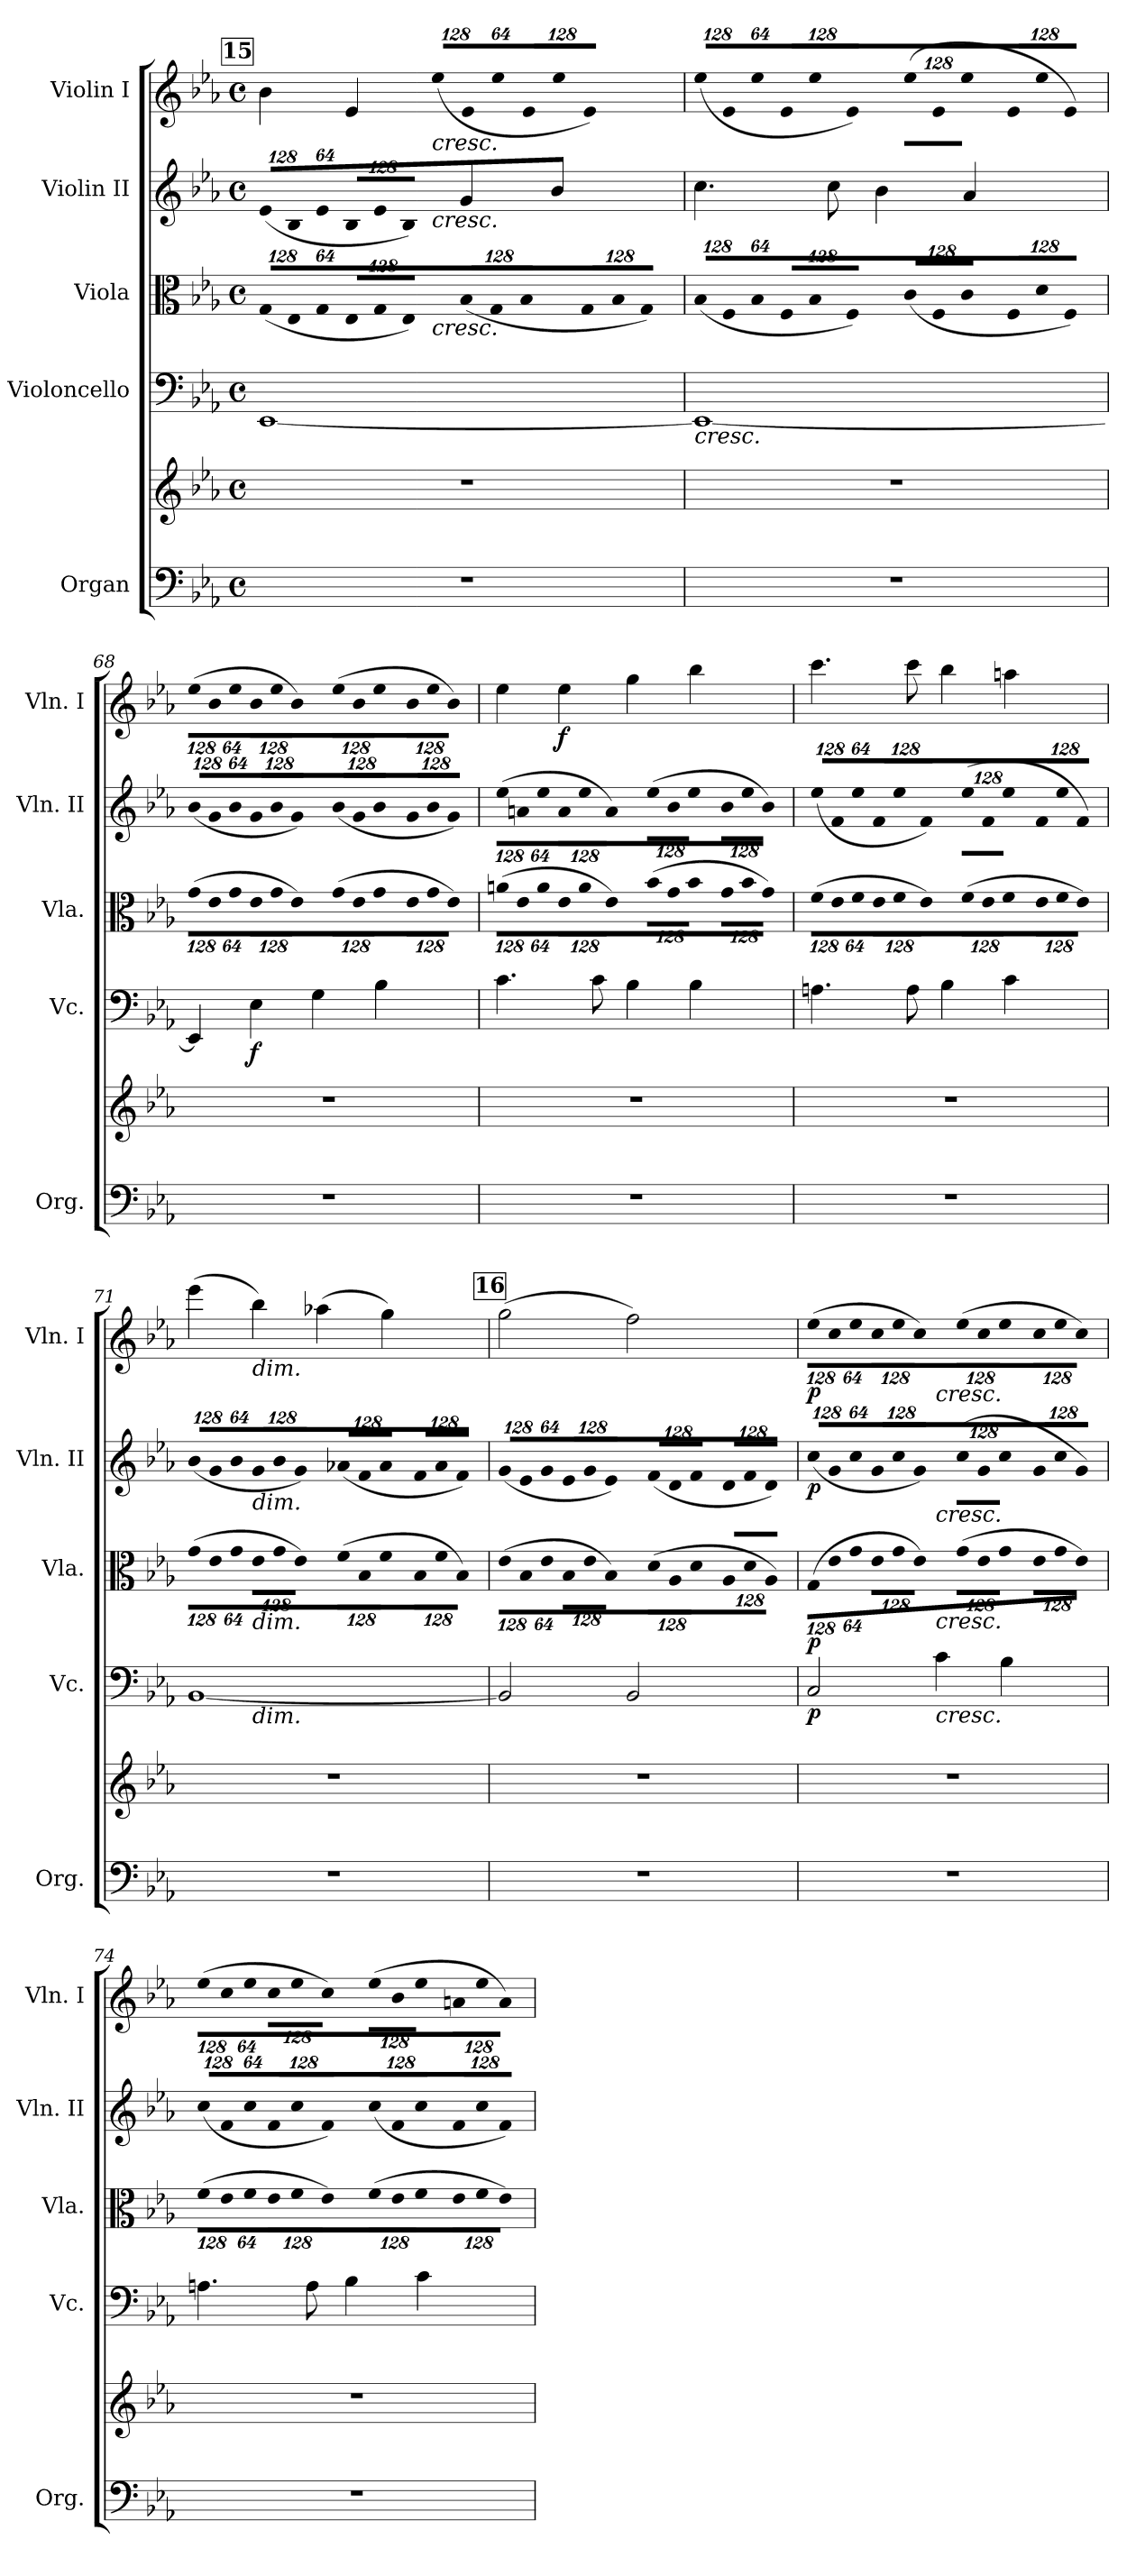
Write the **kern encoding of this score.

**kern	**kern	**kern	**dynam	**kern	**dynam	**kern	**dynam	**kern	**dynam
*part5	*part5	*part4	*part4	*part3	*part3	*part2	*part2	*part1	*part1
*staff6	*staff5	*staff4	*staff4	*staff3	*staff3	*staff2	*staff2	*staff1	*staff1
*I"Organ	*	*I"Violoncello	*	*I"Viola	*	*I"Violin II	*	*I"Violin I	*
*I'Org.	*	*I'Vc.	*	*I'Vla.	*	*I'Vln. II	*	*I'Vln. I	*
*clefF4	*clefG2	*clefF4	*	*clefC3	*	*clefG2	*	*clefG2	*
*k[b-e-a-]	*k[b-e-a-]	*k[b-e-a-]	*	*k[b-e-a-]	*	*k[b-e-a-]	*	*k[b-e-a-]	*
*E-:	*E-:	*E-:	*	*E-:	*	*E-:	*	*E-:	*
*M4/4	*M4/4	*M4/4	*	*M4/4	*	*M4/4	*	*M4/4	*
*met(c)	*met(c)	*met(c)	*	*met(c)	*	*met(c)	*	*met(c)	*
*	*	*	*	*Xbrackettup	*	*	*	*	*
!!LO:REH:place=s1:B:color=#000000:enc=box:fs=19.9975:t=15
=66	=66	=66	=66	=66	=66	=66	=66	=66	=66
!	!	!	!	!LO:N:vis=8	!	!	!	!	!
*	*	*	*	*	*	*Xbrackettup	*	*	*
!	!	!	!	!	!	!LO:N:vis=8	!	!	!
1r	1r	[1EE-i	.	(1024%85Gi/L	.	(1024%85e-i/L	.	4b-i\	.
!	!	!	!	!LO:N:vis=8	!	!LO:N:vis=8	!	!	!
.	.	.	.	1024%85E-i/	.	1024%85B-i/	.	.	.
!	!	!	!	!LO:N:vis=8	!	!LO:N:vis=8	!	!	!
.	.	.	.	512%43Gi/J	.	512%43e-i/J	.	.	.
!	!	!	!	!LO:N:vis=8	!	!LO:N:vis=8	!	!	!
.	.	.	.	1024%85E-i/L	.	1024%85B-i/L	.	4e-i/	.
!	!	!	!	!LO:N:vis=8	!	!LO:N:vis=8	!	!	!
.	.	.	.	1024%85Gi/	.	1024%85e-i/	.	.	.
!	!	!	!	!LO:N:vis=8	!	!LO:N:vis=8	!	!	!
.	.	.	.	512%43E-i/J)	.	512%43B-i/J)	.	.	.
!	!	!	!	!LO:N:vis=8	!	!	!	!	!
*	*	*	*	*	*	*	*	*Xbrackettup	*
!	!	!	!	!	!	!	!	!LO:TX:b:i:t=cresc.	!
!	!	!	!	!	!	!LO:TX:b:i:t=cresc.	!	!	!
!	!	!	!	!LO:TX:b:i:t=cresc.	!	!	!	!	!
!	!	!	!	!	!	!	!	!LO:N:vis=8	!
.	.	.	.	(1024%85B-i/L	.	4gi/	.	(1024%85ee-i\L	.
!	!	!	!	!LO:N:vis=8	!	!	!	!LO:N:vis=8	!
.	.	.	.	1024%85Gi/	.	.	.	1024%85e-i\	.
!	!	!	!	!LO:N:vis=8	!	!	!	!LO:N:vis=8	!
.	.	.	.	512%43B-i/J	.	.	.	512%43ee-i\J	.
!	!	!	!	!LO:N:vis=8	!	!	!	!LO:N:vis=8	!
.	.	.	.	1024%85Gi/L	.	4b-i\	.	1024%85e-i/L	.
!	!	!	!	!LO:N:vis=8	!	!	!	!LO:N:vis=8	!
.	.	.	.	1024%85B-i/	.	.	.	1024%85ee-i/	.
!	!	!	!	!LO:N:vis=8	!	!	!	!LO:N:vis=8	!
.	.	.	.	512%43Gi/J)	.	.	.	512%43e-i/J)	.
!!LO:PB:g=z
=67	=67	=67	=67	=67	=67	=67	=67	=67	=67
!	!	!LO:TX:b:i:t=cresc.	!	!	!	!	!	!	!
!	!	!	!	!LO:N:vis=8	!	!	!	!LO:N:vis=8	!
1r	1r	1EE-i_	.	(1024%85B-i/L	.	4.cci\	.	(1024%85ee-i\L	.
!	!	!	!	!LO:N:vis=8	!	!	!	!LO:N:vis=8	!
.	.	.	.	1024%85Fi/	.	.	.	1024%85e-i\	.
!	!	!	!	!LO:N:vis=8	!	!	!	!LO:N:vis=8	!
.	.	.	.	512%43B-i/J	.	.	.	512%43ee-i\J	.
!	!	!	!	!LO:N:vis=8	!	!	!	!LO:N:vis=8	!
.	.	.	.	1024%85Fi/L	.	.	.	1024%85e-i/L	.
!	!	!	!	!LO:N:vis=8	!	!	!	!LO:N:vis=8	!
.	.	.	.	1024%85B-i/	.	.	.	1024%85ee-i/	.
.	.	.	.	.	.	8cci\	.	.	.
!	!	!	!	!LO:N:vis=8	!	!	!	!LO:N:vis=8	!
.	.	.	.	512%43Fi/J)	.	.	.	512%43e-i/J)	.
!	!	!	!	!LO:N:vis=8	!	!	!	!LO:N:vis=8	!
.	.	.	.	(1024%85ci/L	.	4b-i\	.	(1024%85ee-i\L	.
!	!	!	!	!LO:N:vis=8	!	!	!	!LO:N:vis=8	!
.	.	.	.	1024%85Fi/	.	.	.	1024%85e-i\	.
!	!	!	!	!LO:N:vis=8	!	!	!	!LO:N:vis=8	!
.	.	.	.	512%43ci/J	.	.	.	512%43ee-i\J	.
!	!	!	!	!LO:N:vis=8	!	!	!	!LO:N:vis=8	!
.	.	.	.	1024%85Fi/L	.	4a-i/	.	1024%85e-i/L	.
!	!	!	!	!LO:N:vis=8	!	!	!	!LO:N:vis=8	!
.	.	.	.	1024%85di/	.	.	.	1024%85ee-i/	.
!	!	!	!	!LO:N:vis=8	!	!	!	!LO:N:vis=8	!
.	.	.	.	512%43Fi/J)	.	.	.	512%43e-i/J)	.
=68	=68	=68	=68	=68	=68	=68	=68	=68	=68
!	!	!	!	!LO:N:vis=8	!	!LO:N:vis=8	!	!LO:N:vis=8	!
1r	1r	4EE-i/]	.	(1024%85gi\L	.	(1024%85b-i/L	.	(1024%85ee-i\L	.
!	!	!	!	!LO:N:vis=8	!	!LO:N:vis=8	!	!LO:N:vis=8	!
.	.	.	.	1024%85e-i\	.	1024%85gi/	.	1024%85b-i\	.
!	!	!	!	!LO:N:vis=8	!	!LO:N:vis=8	!	!LO:N:vis=8	!
.	.	.	.	512%43gi\J	.	512%43b-i/J	.	512%43ee-i\J	.
!	!	!	!	!LO:N:vis=8	!	!LO:N:vis=8	!	!LO:N:vis=8	!
.	.	4E-i\	f	1024%85e-i\L	.	1024%85gi/L	.	1024%85b-i\L	.
!	!	!	!	!LO:N:vis=8	!	!LO:N:vis=8	!	!LO:N:vis=8	!
.	.	.	.	1024%85gi\	.	1024%85b-i/	.	1024%85ee-i\	.
!	!	!	!	!LO:N:vis=8	!	!LO:N:vis=8	!	!LO:N:vis=8	!
.	.	.	.	512%43e-i\J)	.	512%43gi/J)	.	512%43b-i\J)	.
!	!	!	!	!LO:N:vis=8	!	!LO:N:vis=8	!	!LO:N:vis=8	!
.	.	4Gi\	.	(1024%85gi\L	.	(1024%85b-i/L	.	(1024%85ee-i\L	.
!	!	!	!	!LO:N:vis=8	!	!LO:N:vis=8	!	!LO:N:vis=8	!
.	.	.	.	1024%85e-i\	.	1024%85gi/	.	1024%85b-i\	.
!	!	!	!	!LO:N:vis=8	!	!LO:N:vis=8	!	!LO:N:vis=8	!
.	.	.	.	512%43gi\J	.	512%43b-i/J	.	512%43ee-i\J	.
!	!	!	!	!LO:N:vis=8	!	!LO:N:vis=8	!	!LO:N:vis=8	!
.	.	4B-i\	.	1024%85e-i\L	.	1024%85gi/L	.	1024%85b-i\L	.
!	!	!	!	!LO:N:vis=8	!	!LO:N:vis=8	!	!LO:N:vis=8	!
.	.	.	.	1024%85gi\	.	1024%85b-i/	.	1024%85ee-i\	.
!	!	!	!	!LO:N:vis=8	!	!LO:N:vis=8	!	!LO:N:vis=8	!
.	.	.	.	512%43e-i\J)	.	512%43gi/J)	.	512%43b-i\J)	.
=69	=69	=69	=69	=69	=69	=69	=69	=69	=69
!	!	!	!	!LO:N:vis=8	!	!LO:N:vis=8	!	!	!
1r	1r	4.ci\	.	(1024%85ani\L	.	(1024%85ee-i\L	.	4ee-i\	.
!	!	!	!	!LO:N:vis=8	!	!LO:N:vis=8	!	!	!
.	.	.	.	1024%85e-i\	.	1024%85ani\	.	.	.
!	!	!	!	!LO:N:vis=8	!	!LO:N:vis=8	!	!	!
.	.	.	.	512%43ai\J	.	512%43ee-i\J	.	.	.
!	!	!	!	!LO:N:vis=8	!	!LO:N:vis=8	!	!	!
.	.	.	.	1024%85e-i\L	.	1024%85ai\L	.	4ee-i\	f
!	!	!	!	!LO:N:vis=8	!	!LO:N:vis=8	!	!	!
.	.	.	.	1024%85ai\	.	1024%85ee-i\	.	.	.
.	.	8ci\	.	.	.	.	.	.	.
!	!	!	!	!LO:N:vis=8	!	!LO:N:vis=8	!	!	!
.	.	.	.	512%43e-i\J)	.	512%43ai\J)	.	.	.
!	!	!	!	!LO:N:vis=8	!	!LO:N:vis=8	!	!	!
.	.	4B-i\	.	(1024%85b-i\L	.	(1024%85ee-i\L	.	4ggi\	.
!	!	!	!	!LO:N:vis=8	!	!LO:N:vis=8	!	!	!
.	.	.	.	1024%85gi\	.	1024%85b-i\	.	.	.
!	!	!	!	!LO:N:vis=8	!	!LO:N:vis=8	!	!	!
.	.	.	.	512%43b-i\J	.	512%43ee-i\J	.	.	.
!	!	!	!	!LO:N:vis=8	!	!LO:N:vis=8	!	!	!
.	.	4B-i\	.	1024%85gi\L	.	1024%85b-i\L	.	4bb-i\	.
!	!	!	!	!LO:N:vis=8	!	!LO:N:vis=8	!	!	!
.	.	.	.	1024%85b-i\	.	1024%85ee-i\	.	.	.
!	!	!	!	!LO:N:vis=8	!	!LO:N:vis=8	!	!	!
.	.	.	.	512%43gi\J)	.	512%43b-i\J)	.	.	.
!!LO:LB:g=z
=70	=70	=70	=70	=70	=70	=70	=70	=70	=70
!	!	!	!	!LO:N:vis=8	!	!LO:N:vis=8	!	!	!
1r	1r	4.Ani\	.	(1024%85fi\L	.	(1024%85ee-i\L	.	4.ccci\	.
!	!	!	!	!LO:N:vis=8	!	!LO:N:vis=8	!	!	!
.	.	.	.	1024%85e-i\	.	1024%85fi\	.	.	.
!	!	!	!	!LO:N:vis=8	!	!LO:N:vis=8	!	!	!
.	.	.	.	512%43fi\J	.	512%43ee-i\J	.	.	.
!	!	!	!	!LO:N:vis=8	!	!LO:N:vis=8	!	!	!
.	.	.	.	1024%85e-i\L	.	1024%85fi/L	.	.	.
!	!	!	!	!LO:N:vis=8	!	!LO:N:vis=8	!	!	!
.	.	.	.	1024%85fi\	.	1024%85ee-i/	.	.	.
.	.	8Ai\	.	.	.	.	.	8ccci\	.
!	!	!	!	!LO:N:vis=8	!	!LO:N:vis=8	!	!	!
.	.	.	.	512%43e-i\J)	.	512%43fi/J)	.	.	.
!	!	!	!	!LO:N:vis=8	!	!LO:N:vis=8	!	!	!
.	.	4B-i\	.	(1024%85fi\L	.	(1024%85ee-i\L	.	4bb-i\	.
!	!	!	!	!LO:N:vis=8	!	!LO:N:vis=8	!	!	!
.	.	.	.	1024%85e-i\	.	1024%85fi\	.	.	.
!	!	!	!	!LO:N:vis=8	!	!LO:N:vis=8	!	!	!
.	.	.	.	512%43fi\J	.	512%43ee-i\J	.	.	.
!	!	!	!	!LO:N:vis=8	!	!LO:N:vis=8	!	!	!
.	.	4ci\	.	1024%85e-i\L	.	1024%85fi/L	.	4aani\	.
!	!	!	!	!LO:N:vis=8	!	!LO:N:vis=8	!	!	!
.	.	.	.	1024%85fi\	.	1024%85ee-i/	.	.	.
!	!	!	!	!LO:N:vis=8	!	!LO:N:vis=8	!	!	!
.	.	.	.	512%43e-i\J)	.	512%43fi/J)	.	.	.
=71	=71	=71	=71	=71	=71	=71	=71	=71	=71
!	!	!	!	!LO:N:vis=8	!	!LO:N:vis=8	!	!	!
*	*	*^	*	*	*	*	*	*	*
1r	1r	[1BB-i	4ryy	.	(1024%85gi\L	.	(1024%85b-i/L	.	(4eee-i\	.
!	!	!	!	!	!LO:N:vis=8	!	!LO:N:vis=8	!	!	!
.	.	.	.	.	1024%85e-i\	.	1024%85gi/	.	.	.
!	!	!	!	!	!LO:N:vis=8	!	!LO:N:vis=8	!	!	!
.	.	.	.	.	512%43gi\J	.	512%43b-i/J	.	.	.
!	!	!	!	!	!	!	!	!	!LO:TX:b:i:t=dim.	!
!	!	!	!	!	!	!	!LO:TX:b:i:t=dim.	!	!	!
!	!	!	!	!	!LO:TX:b:i:t=dim.	!	!	!	!	!
!	!	!	!LO:TX:b:i:t=dim.	!	!	!	!	!	!	!
!	!	!	!	!	!LO:N:vis=8	!	!LO:N:vis=8	!	!	!
.	.	.	2.ryy	.	1024%85e-i\L	.	1024%85gi/L	.	4bb-i\)	.
!	!	!	!	!	!LO:N:vis=8	!	!LO:N:vis=8	!	!	!
.	.	.	.	.	1024%85gi\	.	1024%85b-i/	.	.	.
!	!	!	!	!	!LO:N:vis=8	!	!LO:N:vis=8	!	!	!
.	.	.	.	.	512%43e-i\J)	.	512%43gi/J)	.	.	.
!	!	!	!	!	!LO:N:vis=8	!	!LO:N:vis=8	!	!	!
.	.	.	.	.	(1024%85fi\L	.	(1024%85a-Xi/L	.	(4aa-Xi\	.
!	!	!	!	!	!LO:N:vis=8	!	!LO:N:vis=8	!	!	!
.	.	.	.	.	1024%85B-i\	.	1024%85fi/	.	.	.
!	!	!	!	!	!LO:N:vis=8	!	!LO:N:vis=8	!	!	!
.	.	.	.	.	512%43fi\J	.	512%43a-i/J	.	.	.
!	!	!	!	!	!LO:N:vis=8	!	!LO:N:vis=8	!	!	!
.	.	.	.	.	1024%85B-i\L	.	1024%85fi/L	.	4ggi\)	.
!	!	!	!	!	!LO:N:vis=8	!	!LO:N:vis=8	!	!	!
.	.	.	.	.	1024%85fi\	.	1024%85a-i/	.	.	.
!	!	!	!	!	!LO:N:vis=8	!	!LO:N:vis=8	!	!	!
.	.	.	.	.	512%43B-i\J)	.	512%43fi/J)	.	.	.
!!LO:REH:place=s1:B:color=#000000:enc=box:fs=19.9975:t=16
=72	=72	=72	=72	=72	=72	=72	=72	=72	=72	=72
!	!	!	!	!	!LO:N:vis=8	!	!LO:N:vis=8	!	!	!
*	*	*v	*v	*	*	*	*	*	*	*
1r	1r	2BB-i/]	.	(1024%85e-i\L	.	(1024%85gi/L	.	(2ggi\	.
!	!	!	!	!LO:N:vis=8	!	!LO:N:vis=8	!	!	!
.	.	.	.	1024%85B-i\	.	1024%85e-i/	.	.	.
!	!	!	!	!LO:N:vis=8	!	!LO:N:vis=8	!	!	!
.	.	.	.	512%43e-i\J	.	512%43gi/J	.	.	.
!	!	!	!	!LO:N:vis=8	!	!LO:N:vis=8	!	!	!
.	.	.	.	1024%85B-i\L	.	1024%85e-i/L	.	.	.
!	!	!	!	!LO:N:vis=8	!	!LO:N:vis=8	!	!	!
.	.	.	.	1024%85e-i\	.	1024%85gi/	.	.	.
!	!	!	!	!LO:N:vis=8	!	!LO:N:vis=8	!	!	!
.	.	.	.	512%43B-i\J)	.	512%43e-i/J)	.	.	.
!	!	!	!	!LO:N:vis=8	!	!LO:N:vis=8	!	!	!
.	.	2BB-i/	.	(1024%85di\L	.	(1024%85fi/L	.	2ffi\)	.
!	!	!	!	!LO:N:vis=8	!	!LO:N:vis=8	!	!	!
.	.	.	.	1024%85A-i\	.	1024%85di/	.	.	.
!	!	!	!	!LO:N:vis=8	!	!LO:N:vis=8	!	!	!
.	.	.	.	512%43di\J	.	512%43fi/J	.	.	.
!	!	!	!	!LO:N:vis=8	!	!LO:N:vis=8	!	!	!
.	.	.	.	1024%85A-i/L	.	1024%85di/L	.	.	.
!	!	!	!	!LO:N:vis=8	!	!LO:N:vis=8	!	!	!
.	.	.	.	1024%85di/	.	1024%85fi/	.	.	.
!	!	!	!	!LO:N:vis=8	!	!LO:N:vis=8	!	!	!
.	.	.	.	512%43A-i/J)	.	512%43di/J)	.	.	.
!!LO:PB:g=z
=73	=73	=73	=73	=73	=73	=73	=73	=73	=73
!	!	!	!	!LO:N:vis=8	!	!LO:N:vis=8	!	!LO:N:vis=8	!
1r	1r	2Ci/	p	(1024%85Gi\L	p	(1024%85cci\L	p	(1024%85ee-i\L	p
!	!	!	!	!LO:N:vis=8	!	!LO:N:vis=8	!	!LO:N:vis=8	!
.	.	.	.	1024%85e-i\	.	1024%85gi\	.	1024%85cci\	.
!	!	!	!	!LO:N:vis=8	!	!LO:N:vis=8	!	!LO:N:vis=8	!
.	.	.	.	512%43gi\J	.	512%43cci\J	.	512%43ee-i\J	.
!	!	!	!	!LO:N:vis=8	!	!LO:N:vis=8	!	!LO:N:vis=8	!
.	.	.	.	1024%85e-i\L	.	1024%85gi/L	.	1024%85cci\L	.
!	!	!	!	!LO:N:vis=8	!	!LO:N:vis=8	!	!LO:N:vis=8	!
.	.	.	.	1024%85gi\	.	1024%85cci/	.	1024%85ee-i\	.
!	!	!	!	!LO:N:vis=8	!	!LO:N:vis=8	!	!LO:N:vis=8	!
.	.	.	.	512%43e-i\J)	.	512%43gi/J)	.	512%43cci\J)	.
!	!	!	!	!	!	!	!	!LO:TX:b:i:t=cresc.	!
!	!	!	!	!	!	!LO:TX:b:i:t=cresc.	!	!	!
!	!	!	!	!LO:TX:b:i:t=cresc.	!	!	!	!	!
!	!	!LO:TX:b:i:t=cresc.	!	!	!	!	!	!	!
!	!	!	!	!LO:N:vis=8	!	!LO:N:vis=8	!	!LO:N:vis=8	!
.	.	4ci\	.	(1024%85gi\L	.	(1024%85cci\L	.	(1024%85ee-i\L	.
!	!	!	!	!LO:N:vis=8	!	!LO:N:vis=8	!	!LO:N:vis=8	!
.	.	.	.	1024%85e-i\	.	1024%85gi\	.	1024%85cci\	.
!	!	!	!	!LO:N:vis=8	!	!LO:N:vis=8	!	!LO:N:vis=8	!
.	.	.	.	512%43gi\J	.	512%43cci\J	.	512%43ee-i\J	.
!	!	!	!	!LO:N:vis=8	!	!LO:N:vis=8	!	!LO:N:vis=8	!
.	.	4B-i\	.	1024%85e-i\L	.	1024%85gi/L	.	1024%85cci\L	.
!	!	!	!	!LO:N:vis=8	!	!LO:N:vis=8	!	!LO:N:vis=8	!
.	.	.	.	1024%85gi\	.	1024%85cci/	.	1024%85ee-i\	.
!	!	!	!	!LO:N:vis=8	!	!LO:N:vis=8	!	!LO:N:vis=8	!
.	.	.	.	512%43e-i\J)	.	512%43gi/J)	.	512%43cci\J)	.
=74	=74	=74	=74	=74	=74	=74	=74	=74	=74
!	!	!	!	!LO:N:vis=8	!	!LO:N:vis=8	!	!LO:N:vis=8	!
1r	1r	4.Ani\	.	(1024%85fi\L	.	(1024%85cci/L	.	(1024%85ee-i\L	.
!	!	!	!	!LO:N:vis=8	!	!LO:N:vis=8	!	!LO:N:vis=8	!
.	.	.	.	1024%85e-i\	.	1024%85fi/	.	1024%85cci\	.
!	!	!	!	!LO:N:vis=8	!	!LO:N:vis=8	!	!LO:N:vis=8	!
.	.	.	.	512%43fi\J	.	512%43cci/J	.	512%43ee-i\J	.
!	!	!	!	!LO:N:vis=8	!	!LO:N:vis=8	!	!LO:N:vis=8	!
.	.	.	.	1024%85e-i\L	.	1024%85fi/L	.	1024%85cci\L	.
!	!	!	!	!LO:N:vis=8	!	!LO:N:vis=8	!	!LO:N:vis=8	!
.	.	.	.	1024%85fi\	.	1024%85cci/	.	1024%85ee-i\	.
.	.	8Ai\	.	.	.	.	.	.	.
!	!	!	!	!LO:N:vis=8	!	!LO:N:vis=8	!	!LO:N:vis=8	!
.	.	.	.	512%43e-i\J)	.	512%43fi/J)	.	512%43cci\J)	.
!	!	!	!	!LO:N:vis=8	!	!LO:N:vis=8	!	!LO:N:vis=8	!
.	.	4B-i\	.	(1024%85fi\L	.	(1024%85cci/L	.	(1024%85ee-i\L	.
!	!	!	!	!LO:N:vis=8	!	!LO:N:vis=8	!	!LO:N:vis=8	!
.	.	.	.	1024%85e-i\	.	1024%85fi/	.	1024%85b-i\	.
!	!	!	!	!LO:N:vis=8	!	!LO:N:vis=8	!	!LO:N:vis=8	!
.	.	.	.	512%43fi\J	.	512%43cci/J	.	512%43ee-i\J	.
!	!	!	!	!LO:N:vis=8	!	!LO:N:vis=8	!	!LO:N:vis=8	!
.	.	4ci\	.	1024%85e-i\L	.	1024%85fi/L	.	1024%85ani\L	.
!	!	!	!	!LO:N:vis=8	!	!LO:N:vis=8	!	!LO:N:vis=8	!
.	.	.	.	1024%85fi\	.	1024%85cci/	.	1024%85ee-i\	.
!	!	!	!	!LO:N:vis=8	!	!LO:N:vis=8	!	!LO:N:vis=8	!
.	.	.	.	512%43e-i\J)	.	512%43fi/J)	.	512%43ai\J)	.
=	=	=	=	=	=	=	=	=	=
*-	*-	*-	*-	*-	*-	*-	*-	*-	*-
